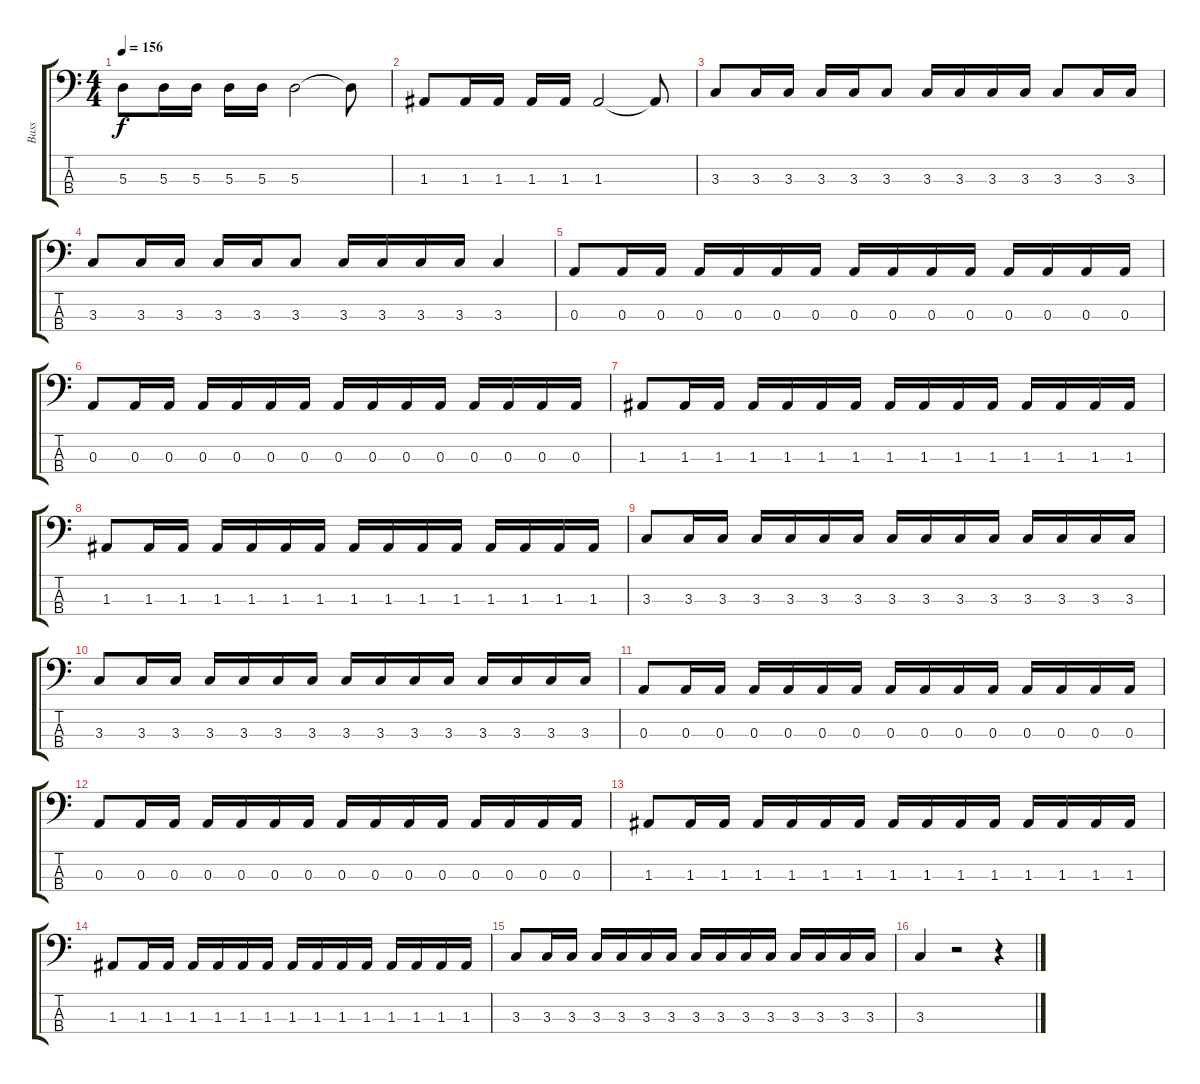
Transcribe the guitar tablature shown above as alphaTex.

\track ("Bass" "Bass") {instrument electricbassfinger}
\staff {score tabs}
\tuning (G2 D2 A1 E1) {hide}
\ts (4 4)
\tempo 156
\clef f4
\ks c
5.3.8{dy f} 5.3.16 5.3.16 5.3.16 5.3.16 5.3.2 5.3{t}.8 |
1.3.8 1.3.16 1.3.16 1.3.16 1.3.16 1.3.2 1.3{t}.8 |
3.3.8 3.3.16 3.3.16 3.3.16 3.3.16 3.3.8 3.3.16 3.3.16 3.3.16 3.3.16 3.3.8 3.3.16 3.3.16 |
3.3.8 3.3.16 3.3.16 3.3.16 3.3.16 3.3.8 3.3.16 3.3.16 3.3.16 3.3.16 3.3.4 |
\section ("" "")
0.3.8 0.3.16 0.3.16 0.3.16 0.3.16 0.3.16 0.3.16 0.3.16 0.3.16 0.3.16 0.3.16 0.3.16 0.3.16 0.3.16 0.3.16 |
0.3.8 0.3.16 0.3.16 0.3.16 0.3.16 0.3.16 0.3.16 0.3.16 0.3.16 0.3.16 0.3.16 0.3.16 0.3.16 0.3.16 0.3.16 |
1.3.8 1.3.16 1.3.16 1.3.16 1.3.16 1.3.16 1.3.16 1.3.16 1.3.16 1.3.16 1.3.16 1.3.16 1.3.16 1.3.16 1.3.16 |
1.3.8 1.3.16 1.3.16 1.3.16 1.3.16 1.3.16 1.3.16 1.3.16 1.3.16 1.3.16 1.3.16 1.3.16 1.3.16 1.3.16 1.3.16 |
3.3.8 3.3.16 3.3.16 3.3.16 3.3.16 3.3.16 3.3.16 3.3.16 3.3.16 3.3.16 3.3.16 3.3.16 3.3.16 3.3.16 3.3.16 |
3.3.8 3.3.16 3.3.16 3.3.16 3.3.16 3.3.16 3.3.16 3.3.16 3.3.16 3.3.16 3.3.16 3.3.16 3.3.16 3.3.16 3.3.16 |
0.3.8 0.3.16 0.3.16 0.3.16 0.3.16 0.3.16 0.3.16 0.3.16 0.3.16 0.3.16 0.3.16 0.3.16 0.3.16 0.3.16 0.3.16 |
0.3.8 0.3.16 0.3.16 0.3.16 0.3.16 0.3.16 0.3.16 0.3.16 0.3.16 0.3.16 0.3.16 0.3.16 0.3.16 0.3.16 0.3.16 |
1.3.8 1.3.16 1.3.16 1.3.16 1.3.16 1.3.16 1.3.16 1.3.16 1.3.16 1.3.16 1.3.16 1.3.16 1.3.16 1.3.16 1.3.16 |
1.3.8 1.3.16 1.3.16 1.3.16 1.3.16 1.3.16 1.3.16 1.3.16 1.3.16 1.3.16 1.3.16 1.3.16 1.3.16 1.3.16 1.3.16 |
3.3.8 3.3.16 3.3.16 3.3.16 3.3.16 3.3.16 3.3.16 3.3.16 3.3.16 3.3.16 3.3.16 3.3.16 3.3.16 3.3.16 3.3.16 |
3.3.4 r.2 r.4
